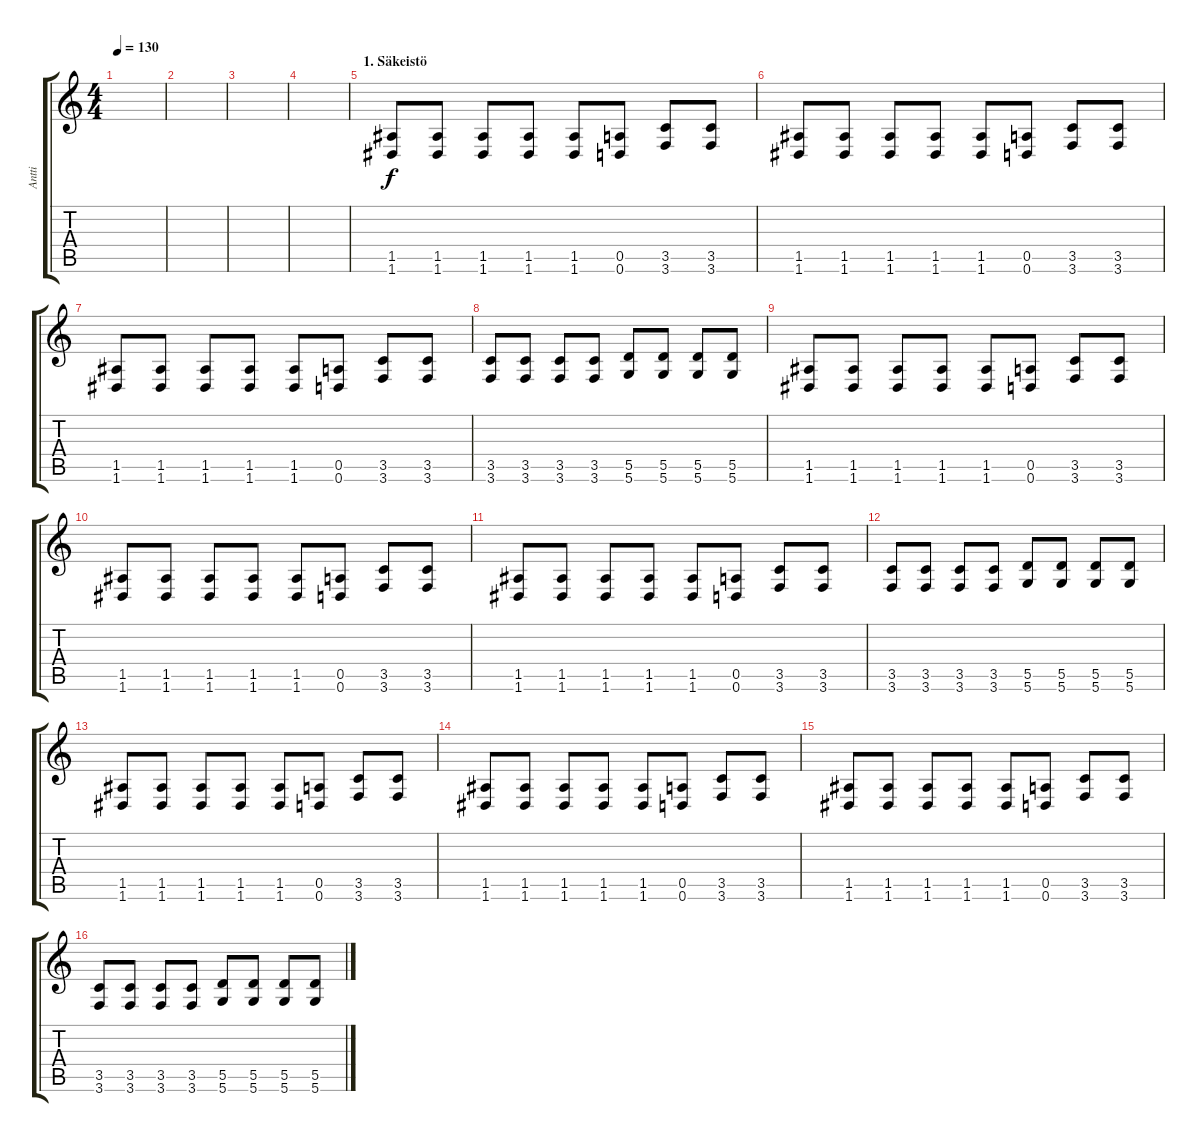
\track ("Antti" "Antti") {instrument distortionguitar}
\staff {score tabs}
\tuning (E4 B3 G3 D3 A2 D2) {hide}
\ts (4 4)
\tempo 130
\clef g2
\ks c
|
|
|
|
\section ("" "1. Säkeistö")
(1.5 1.6).8 (1.5 1.6).8 (1.5 1.6).8 (1.5 1.6).8 (1.5 1.6).8 (0.5 0.6).8 (3.5 3.6).8 (3.5 3.6).8 |
(1.5 1.6).8 (1.5 1.6).8 (1.5 1.6).8 (1.5 1.6).8 (1.5 1.6).8 (0.5 0.6).8 (3.5 3.6).8 (3.5 3.6).8 |
(1.5 1.6).8 (1.5 1.6).8 (1.5 1.6).8 (1.5 1.6).8 (1.5 1.6).8 (0.5 0.6).8 (3.5 3.6).8 (3.5 3.6).8 |
(3.5 3.6).8 (3.5 3.6).8 (3.5 3.6).8 (3.5 3.6).8 (5.5 5.6).8 (5.5 5.6).8 (5.5 5.6).8 (5.5 5.6).8 |
(1.5 1.6).8 (1.5 1.6).8 (1.5 1.6).8 (1.5 1.6).8 (1.5 1.6).8 (0.5 0.6).8 (3.5 3.6).8 (3.5 3.6).8 |
(1.5 1.6).8 (1.5 1.6).8 (1.5 1.6).8 (1.5 1.6).8 (1.5 1.6).8 (0.5 0.6).8 (3.5 3.6).8 (3.5 3.6).8 |
(1.5 1.6).8 (1.5 1.6).8 (1.5 1.6).8 (1.5 1.6).8 (1.5 1.6).8 (0.5 0.6).8 (3.5 3.6).8 (3.5 3.6).8 |
(3.5 3.6).8 (3.5 3.6).8 (3.5 3.6).8 (3.5 3.6).8 (5.5 5.6).8 (5.5 5.6).8 (5.5 5.6).8 (5.5 5.6).8 |
(1.5 1.6).8 (1.5 1.6).8 (1.5 1.6).8 (1.5 1.6).8 (1.5 1.6).8 (0.5 0.6).8 (3.5 3.6).8 (3.5 3.6).8 |
(1.5 1.6).8 (1.5 1.6).8 (1.5 1.6).8 (1.5 1.6).8 (1.5 1.6).8 (0.5 0.6).8 (3.5 3.6).8 (3.5 3.6).8 |
(1.5 1.6).8 (1.5 1.6).8 (1.5 1.6).8 (1.5 1.6).8 (1.5 1.6).8 (0.5 0.6).8 (3.5 3.6).8 (3.5 3.6).8 |
(3.5 3.6).8 (3.5 3.6).8 (3.5 3.6).8 (3.5 3.6).8 (5.5 5.6).8 (5.5 5.6).8 (5.5 5.6).8 (5.5 5.6).8
